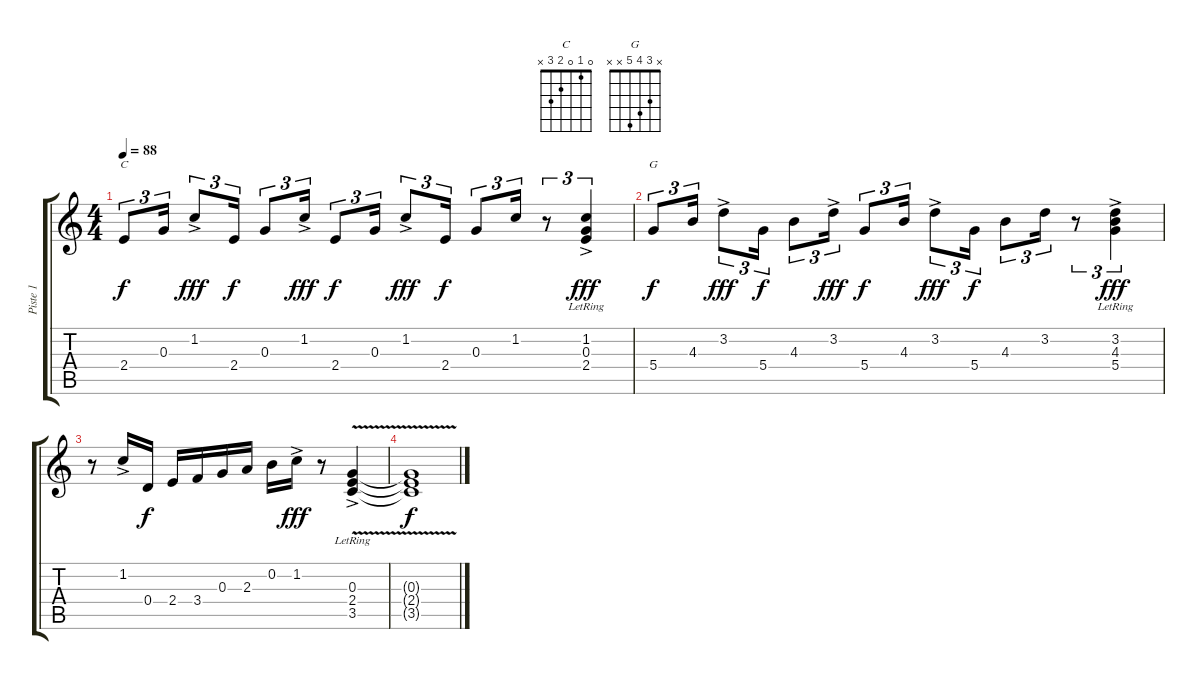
\track ("Piste 1" "Piste 1") {instrument electricguitarjazz}
\staff {score tabs}
\tuning (E4 B3 G3 D3 A2 E2) {hide}
\chord ("C" 0 1 0 2 3 x)
\chord ("G" x 3 4 5 x x)
\ts (4 4)
\tempo 88
\clef g2
\ks c
2.4.8{tu (3 2) ch "C" dy f} 0.3.16{tu (3 2)} 1.2{ac}.8{tu (3 2) dy fff} 2.4.16{tu (3 2) dy f} 0.3.8{tu (3 2)} 1.2{ac}.16{tu (3 2) dy fff} 2.4.8{tu (3 2) dy f} 0.3.16{tu (3 2)} 1.2{ac}.8{tu (3 2) dy fff} 2.4.16{tu (3 2) dy f} 0.3.8{tu (3 2)} 1.2.16{tu (3 2)} r.8{tu (3 2)} (1.2{ac lr} 0.3{lr} 2.4{lr}).4{tu (3 2) dy fff} |
5.4.8{tu (3 2) ch "G" dy f} 4.3.16{tu (3 2)} 3.2{ac}.8{tu (3 2) dy fff} 5.4.16{tu (3 2) dy f} 4.3.8{tu (3 2)} 3.2{ac}.16{tu (3 2) dy fff} 5.4.8{tu (3 2) dy f} 4.3.16{tu (3 2)} 3.2{ac}.8{tu (3 2) dy fff} 5.4.16{tu (3 2) dy f} 4.3.8{tu (3 2)} 3.2.16{tu (3 2)} r.8{tu (3 2)} (3.2{ac lr} 4.3{lr} 5.4{lr}).4{tu (3 2) dy fff} |
r.8 1.2{ac}.16 0.4.16{dy f} 2.4.16 3.4.16 0.3.16 2.3.16 0.2.16 1.2{ac}.16{dy fff} r.8 (0.3{v ac lr} 2.4{v ac lr} 3.5{v ac lr}).4 |
(0.3{t} 2.4{t} 3.5{t}).1{dy f}
